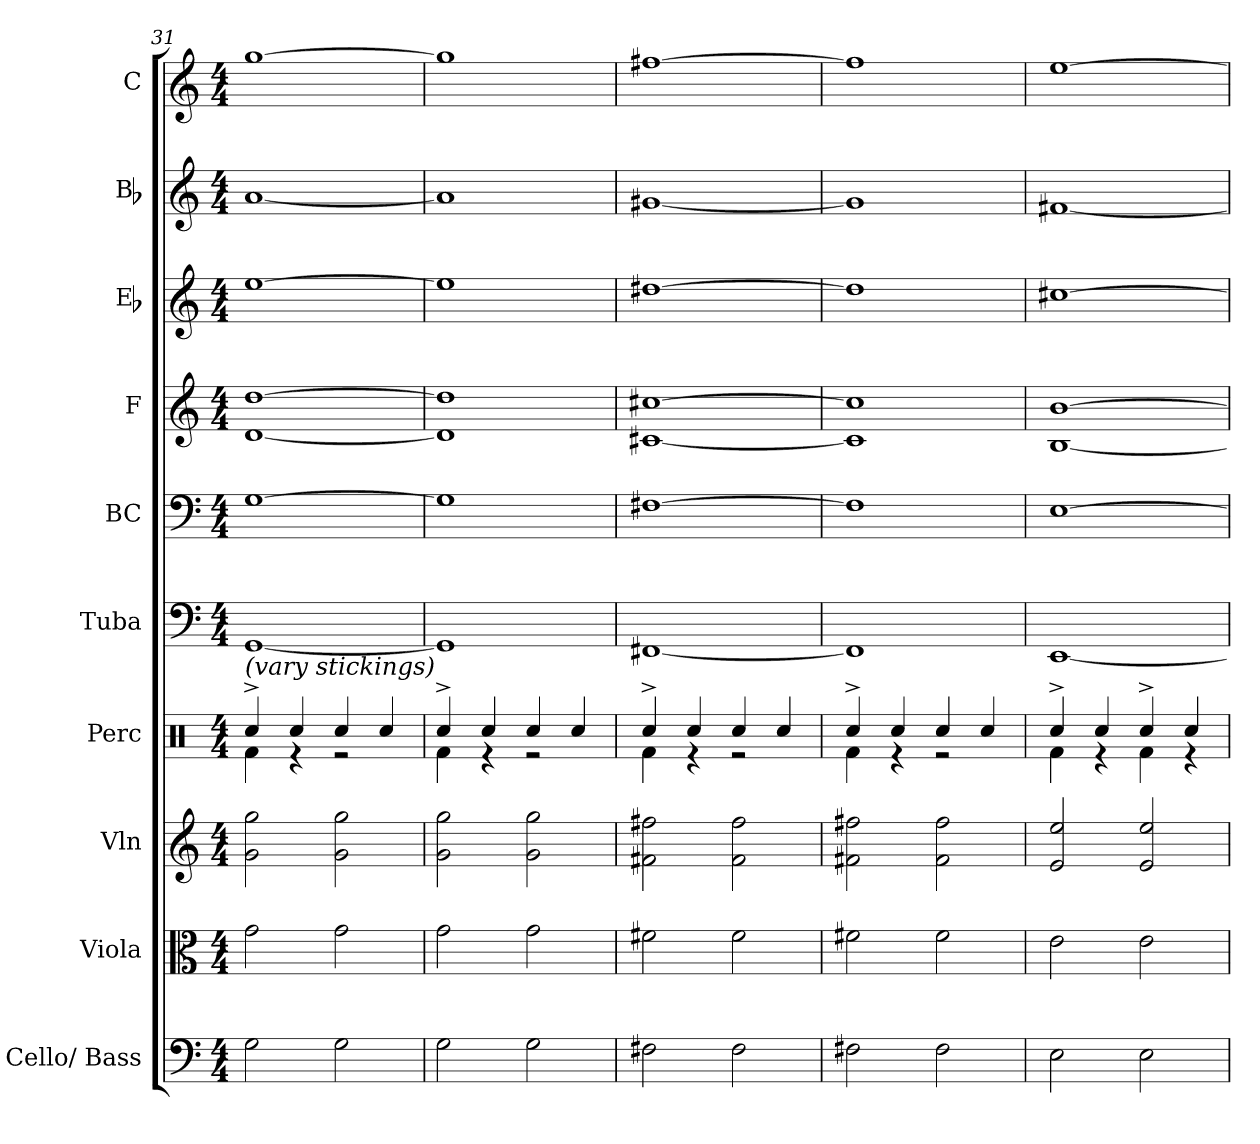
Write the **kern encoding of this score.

**kern	**kern	**kern	**kern	**kern	**kern	**kern	**kern	**kern	**kern
*part10	*part9	*part8	*part7	*part6	*part5	*part4	*part3	*part2	*part1
*staff10	*staff9	*staff8	*staff7	*staff6	*staff5	*staff4	*staff3	*staff2	*staff1
*I"Cello/ Bass	*I"Viola	*I"Vln	*I"Perc	*I"Tuba	*I"BC	*I"F	*I"Eb	*I"Bb	*I"C
*	*I'Vla.	*I'Vln.	*I'P	*I'Tba.	*I'BC	*I'F	*I'Eb	*I'Bb	*I'C
*clefF4	*clefC3	*clefG2	*clefX	*clefF4	*clefF4	*clefG2	*clefG2	*clefG2	*clefG2
*	*	*	*	*	*	*ITrd4c7	*ITrd5c9	*ITrd1c2	*
*k[]	*k[]	*k[]	*k[]	*k[]	*k[]	*k[b-]	*k[b-e-a-]	*k[b-e-]	*k[]
*M4/4	*M4/4	*M4/4	*M4/4	*M4/4	*M4/4	*M4/4	*M4/4	*M4/4	*M4/4
=31	=31	=31	=31	=31	=31	=31	=31	=31	=31
*	*	*	*^	*	*	*	*	*	*
!	!	!	!LO:TX:a:i:t=(vary stickings)	!	!	!	!	!	!	!
2Gi\	2gi\	2gi\ 2ggi	4Rcc^i/	4Rfi\	[<1GGi	[>1Gi	[<1Gi [>1gi	[>1gi	[<1gi	[>1ggi
.	.	.	4Rcci/	4r	.	.	.	.	.	.
2Gi\	2gi\	2gi\ 2ggi	4Rcci/	2r	.	.	.	.	.	.
.	.	.	4Rcci/	.	.	.	.	.	.	.
!!LO:PB:g=z
=32	=32	=32	=32	=32	=32	=32	=32	=32	=32	=32
2Gi\	2gi\	2gi\ 2ggi	4Rcc^i/	4Rfi\	1GGi]	1Gi]	1Gi] 1gi]	1gi]	1gi]	1ggi]
.	.	.	4Rcci/	4r	.	.	.	.	.	.
2Gi\	2gi\	2gi\ 2ggi	4Rcci/	2r	.	.	.	.	.	.
.	.	.	4Rcci/	.	.	.	.	.	.	.
=33	=33	=33	=33	=33	=33	=33	=33	=33	=33	=33
2F#Xi\	2f#Xi\	2f#Xi\ 2ff#Xi	4Rcc^i/	4Rfi\	[<1FF#Xi	[>1F#Xi	[<1F#Xi [>1f#Xi	[>1f#Xi	[<1f#Xi	[>1ff#Xi
.	.	.	4Rcci/	4r	.	.	.	.	.	.
2F#i\	2f#i\	2f#i\ 2ff#i	4Rcci/	2r	.	.	.	.	.	.
.	.	.	4Rcci/	.	.	.	.	.	.	.
=34	=34	=34	=34	=34	=34	=34	=34	=34	=34	=34
2F#Xi\	2f#Xi\	2f#Xi\ 2ff#Xi	4Rcc^i/	4Rfi\	1FF#i]	1F#i]	1F#i] 1f#i]	1f#i]	1f#i]	1ff#i]
.	.	.	4Rcci/	4r	.	.	.	.	.	.
2F#i\	2f#i\	2f#i\ 2ff#i	4Rcci/	2r	.	.	.	.	.	.
.	.	.	4Rcci/	.	.	.	.	.	.	.
=35	=35	=35	=35	=35	=35	=35	=35	=35	=35	=35
2Ei\	2ei\	2ei/ 2eei	4Rcc^i/	4Rfi\	[<1EEi	[>1Ei	[<1Ei [>1ei	[>1eni	[<1eni	[>1eei
.	.	.	4Rcci/	4r	.	.	.	.	.	.
2Ei\	2ei\	2ei/ 2eei	4Rcc^i/	4Rfi\	.	.	.	.	.	.
.	.	.	4Rcci/	4r	.	.	.	.	.	.
*	*	*	*v	*v	*	*	*	*	*	*
=	=	=	=	=	=	=	=	=	=
*-	*-	*-	*-	*-	*-	*-	*-	*-	*-
